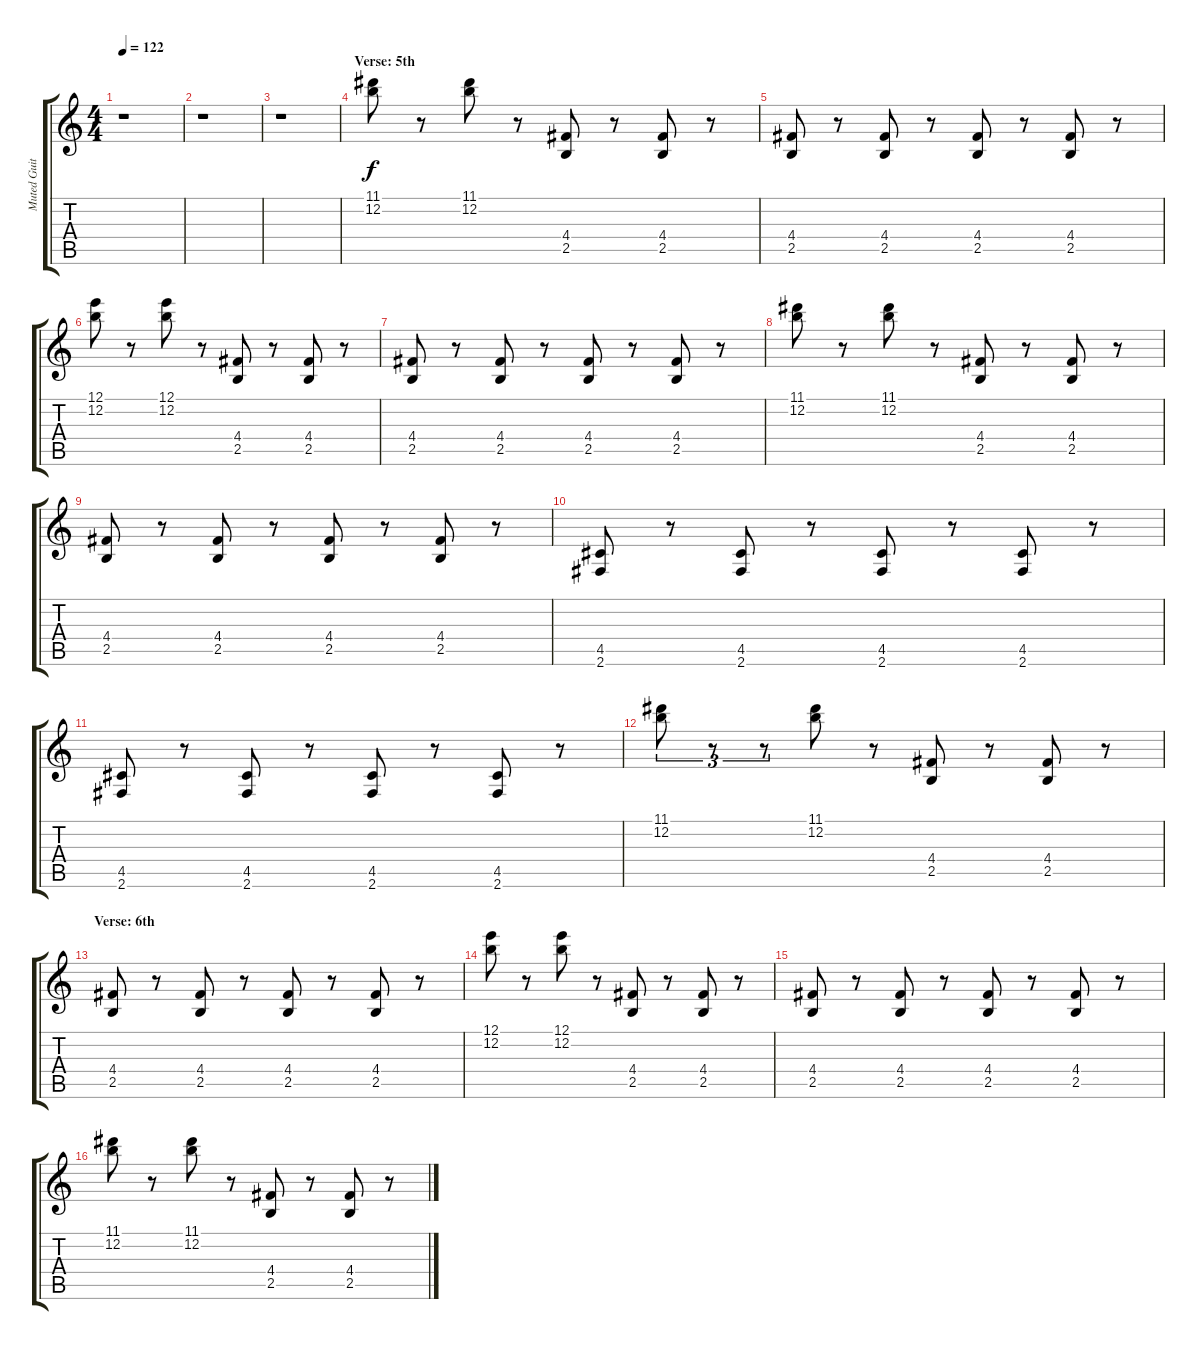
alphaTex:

\track ("Muted Guitar" "Muted Guit") {instrument electricguitarmuted}
\staff {score tabs}
\tuning (E4 B3 G3 D3 A2 E2) {hide}
\ts (4 4)
\tempo 122
\clef g2
\ks c
r.1{dy f} |
r.1 |
r.1 |
\section ("" "Verse: 5th")
(11.1 12.2).8 r.8 (11.1 12.2).8 r.8 (4.4 2.5).8 r.8 (4.4 2.5).8 r.8 |
(4.4 2.5).8 r.8 (4.4 2.5).8 r.8 (4.4 2.5).8 r.8 (4.4 2.5).8 r.8 |
(12.1 12.2).8 r.8 (12.1 12.2).8 r.8 (4.4 2.5).8 r.8 (4.4 2.5).8 r.8 |
(4.4 2.5).8 r.8 (4.4 2.5).8 r.8 (4.4 2.5).8 r.8 (4.4 2.5).8 r.8 |
(11.1 12.2).8 r.8 (11.1 12.2).8 r.8 (4.4 2.5).8 r.8 (4.4 2.5).8 r.8 |
(4.4 2.5).8 r.8 (4.4 2.5).8 r.8 (4.4 2.5).8 r.8 (4.4 2.5).8 r.8 |
(4.5 2.6).8 r.8 (4.5 2.6).8 r.8 (4.5 2.6).8 r.8 (4.5 2.6).8 r.8 |
(4.5 2.6).8 r.8 (4.5 2.6).8 r.8 (4.5 2.6).8 r.8 (4.5 2.6).8 r.8 |
(11.1 12.2).8{tu (3 2)} r.8{tu (3 2)} r.8{tu (3 2)} (11.1 12.2).8 r.8 (4.4 2.5).8 r.8 (4.4 2.5).8 r.8 |
\section ("" "Verse: 6th")
(4.4 2.5).8 r.8 (4.4 2.5).8 r.8 (4.4 2.5).8 r.8 (4.4 2.5).8 r.8 |
(12.1 12.2).8 r.8 (12.1 12.2).8 r.8 (4.4 2.5).8 r.8 (4.4 2.5).8 r.8 |
(4.4 2.5).8 r.8 (4.4 2.5).8 r.8 (4.4 2.5).8 r.8 (4.4 2.5).8 r.8 |
(11.1 12.2).8 r.8 (11.1 12.2).8 r.8 (4.4 2.5).8 r.8 (4.4 2.5).8 r.8
